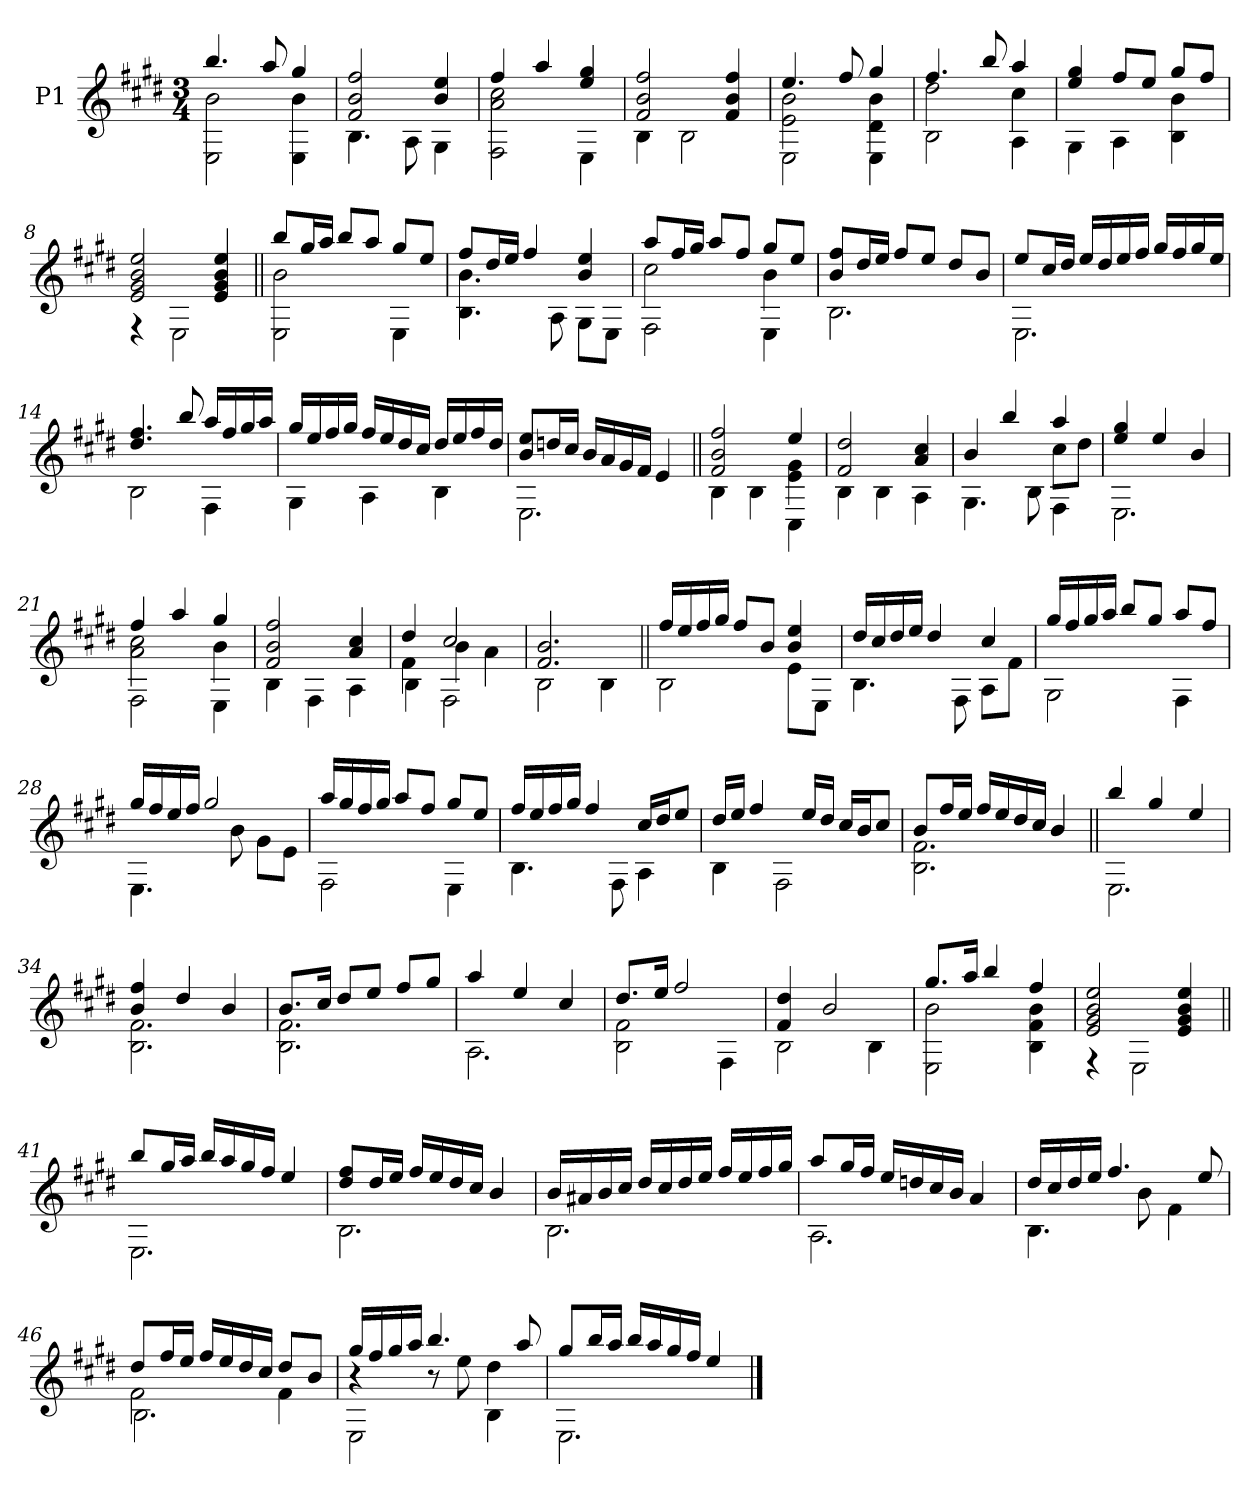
**kern
*part1
*staff1
*I"P1
!!LO:PB:g=z
*clefG2
*ITrd7c12
*k[f#c#g#d#]
*E:
*M3/4
=1
*^
4.bi/	2EEi\ 2Bi
8ai/	.
4g#i/	4EEi\ 4Bi
=2	=2
2F#i/ 2Bi 2f#i	4.BBi\
.	8AAi\
4Bi/ 4ei	4GG#i\
=3	=3
4f#i/	2FF#i\ 2Ai 2c#i
4ai/	.
4ei/ 4g#i	4EEi\
=4	=4
2F#i/ 2Bi 2f#i	4BBi\
.	2BBi\
4F#i/ 4Bi 4f#i	.
=5	=5
*	*^
4.ei/	2Ei\ 2Bi	2EEi\
8f#i/	.	.
4g#i/	4D#i\ 4Bi	4EEi\
=6	=6	=6
4.f#i/	2d#i\	2BBi\
8bi/	.	.
4ai/	4c#i\	4AAi\
*	*v	*v
=7	=7
4ei/ 4g#i	4GG#i\
8f#i/L	4AAi\
8ei/J	.
8g#i/L	4BBi\ 4Bi
8f#i/J	.
=8	=8
2Ei/ 2G#i 2Bi 2ei	4r
.	2EEi\
4Ei/ 4G#i 4Bi 4ei	.
!!LO:LB:g=z	!!
=9||	=9||
8bi/L	2EEi\ 2Bi
16g#i/L	.
16ai/JJ	.
8bi/L	.
8ai/J	.
8g#i/L	4EEi\
8ei/J	.
=10	=10
8f#i/L	4.BBi\ 4.Bi
16d#i/L	.
16ei/JJ	.
4f#i/	.
.	8AAi\
4Bi/ 4ei	8GG#i\L
.	8EEi\J
=11	=11
*	*^
8ai/L	2c#i\	2FF#i\
16f#i/L	.	.
16g#i/JJ	.	.
8ai/L	.	.
8f#i/J	.	.
8g#i/L	4Bi\	4EEi\
8ei/J	.	.
*	*v	*v
=12	=12
8Bi/ 8f#iL	2.BBi\
16d#i/L	.
16ei/JJ	.
8f#i/L	.
8ei/J	.
8d#i/L	.
8Bi/J	.
=13	=13
*	*^
8ei/L	8.ryy	2.EEi\
16c#i/L	.	.
16d#i/JJ	16ryy@	.
16ei/LL	16ryy@	.
16d#i/	16ryy@	.
16ei/	16ryy@	.
16f#i/JJ	16ryy@	.
16g#i/LL	16ryy@	.
16f#i/	16ryy@	.
16g#i/	16ryy@	.
16ei/JJ	16ryy	.
=14	=14	=14
4.d#i/ 4.f#i	2BBi\	2ryy
8bi/	.	.
16ai/LL	4ryy	4FF#i\
16f#i/	.	.
16g#i/	.	.
16ai/JJ	.	.
*	*v	*v
!!LO:LB:g=z
=15	=15
16g#i/LL	4GG#i\
16ei/	.
16f#i/	.
16g#i/JJ	.
16f#i/LL	4AAi\
16ei/	.
16d#i/	.
16c#i/JJ	.
16d#i/LL	4BBi\
16ei/	.
16f#i/	.
16d#i/JJ	.
=16	=16
8Bi/ 8eiL	2.EEi\
16dni/L	.
16c#i/JJ	.
16Bi/LL	.
16Ai/	.
16G#i/	.
16F#i/JJ	.
4Ei/	.
=17||	=17||
*	*^
2F#i/ 2Bi 2f#i	2ryy	4BBi\
.	.	4BBi\
4ei/	4Ei\ 4G#i	4CC#i\
*	*v	*v
=18	=18
2F#i/ 2d#i	4BBi\
.	4BBi\
4Ai/ 4c#i	4AAi\
=19	=19
*	*^
4Bi/	4.GG#i\	2ryy
4bi/	.	.
.	8BBi\	.
4ai/	8c#i\L	4FF#i\
.	8d#i\J	.
*	*v	*v
=20	=20
4ei/ 4g#i	2.EEi\
4ei/	.
4Bi/	.
=21	=21
*	*^
4f#i/	2Ai\ 2c#i	2FF#i\
4ai/	.	.
4g#i/	4Bi\	4EEi\
*	*v	*v
!!LO:LB:g=z
=22	=22
2F#i/ 2Bi 2f#i	4BBi\
.	4FF#i\
4Ai/ 4c#i	4AAi\
=23	=23
*	*^
4d#i/	4F#i\	4BBi\
2c#i/	4Bi\	2FF#i\
.	4Ai\	.
*	*v	*v
=24	=24
2.F#i/ 2.Bi	2BBi\
.	4BBi\
=25||	=25||
16f#i/LL	2BBi\
16ei/	.
16f#i/	.
16g#i/JJ	.
8f#i/L	.
8Bi/J	.
4Bi/ 4ei	8Ei\L
.	8EEi\J
=26	=26
16d#i/LL	4.BBi\
16c#i/	.
16d#i/	.
16ei/JJ	.
4d#i/	.
.	8FF#i\
4c#i/	8AAi\L
.	8F#i\J
=27	=27
16g#i/LL	2GG#i\
16f#i/	.
16g#i/	.
16ai/JJ	.
8bi/L	.
8g#i/J	.
8ai/L	4FF#i\
8f#i/J	.
=28	=28
16g#i/LL	4.EEi\
16f#i/	.
16ei/	.
16f#i/JJ	.
2g#i/	.
.	8Bi\
.	8G#i\L
.	8Ei\J
!!LO:LB:g=z	!!
=29	=29
16ai/LL	2FF#i\
16g#i/	.
16f#i/	.
16g#i/JJ	.
8ai/L	.
8f#i/J	.
8g#i/L	4EEi\
8ei/J	.
=30	=30
16f#i/LL	4.BBi\
16ei/	.
16f#i/	.
16g#i/JJ	.
4f#i/	.
.	8FF#i\
16c#i/LL	4AAi\
16d#i/J	.
8ei/J	.
=31	=31
16d#i/LL	4BBi\
16ei/JJ	.
4f#i/	.
.	2FF#i\
16ei/LL	.
16d#i/JJ	.
16c#i/LL	.
16Bi/J	.
8c#i/J	.
=32	=32
8Bi/L	2.BBi\ 2.F#i
16f#i/L	.
16ei/JJ	.
16f#i/LL	.
16ei/	.
16d#i/	.
16c#i/JJ	.
4Bi/	.
=33||	=33||
4bi/	2.EEi\
4g#i/	.
4ei/	.
=34	=34
4Bi/ 4f#i	2.BBi\ 2.F#i
4d#i/	.
4Bi/	.
!!LO:LB:g=z	!!
=35	=35
8.Bi/L	2.BBi\ 2.F#i
16c#i/Jk	.
8d#i/L	.
8ei/J	.
8f#i/L	.
8g#i/J	.
=36	=36
4ai/	2.AAi\
4ei/	.
4c#i/	.
=37	=37
8.d#i/L	2BBi\ 2F#i
16ei/Jk	.
2f#i/	.
.	4FF#i\
=38	=38
4F#i/ 4d#i	2BBi\
2Bi/	.
.	4BBi\
=39	=39
8.g#i/L	2EEi\ 2Bi
16ai/Jk	.
4bi/	.
4f#i/	4BBi\ 4F#i 4Bi
=40	=40
2Ei/ 2G#i 2Bi 2ei	4r
.	2EEi\
4Ei/ 4G#i 4Bi 4ei	.
=41||	=41||
8bi/L	2.EEi\
16g#i/L	.
16ai/JJ	.
16bi/LL	.
16ai/	.
16g#i/	.
16f#i/JJ	.
4ei/	.
!!LO:LB:g=z	!!
=42	=42
8d#i/ 8f#iL	2.BBi\
16d#i/L	.
16ei/JJ	.
16f#i/LL	.
16ei/	.
16d#i/	.
16c#i/JJ	.
4Bi/	.
=43	=43
16Bi/LL	2.BBi\
16A#Xi/	.
16Bi/	.
16c#i/JJ	.
16d#i/LL	.
16c#i/	.
16d#i/	.
16ei/JJ	.
16f#i/LL	.
16ei/	.
16f#i/	.
16g#i/JJ	.
=44	=44
8ai/L	2.AAi\
16g#i/L	.
16f#i/JJ	.
16ei/LL	.
16dni/	.
16c#i/	.
16Bi/JJ	.
4Ai/	.
!!LO:LB:g=z	!!
=45	=45
16d#i/LL	4.BBi\
16c#i/	.
16d#i/	.
16ei/JJ	.
4.f#i/	.
.	8Bi\
.	4F#i\
8ei/	.
=46	=46
*	*^
8d#i/L	2F#i\	2.BBi\
16f#i/L	.	.
16ei/JJ	.	.
16f#i/LL	.	.
16ei/	.	.
16d#i/	.	.
16c#i/JJ	.	.
8d#i/L	4F#i\	.
8Bi/J	.	.
=47	=47	=47
16g#i/LL	4r	2EEi\
16f#i/	.	.
16g#i/	.	.
16ai/JJ	.	.
4.bi/	8r	.
.	8ei\	.
.	4d#i\	4BBi\
8ai/	.	.
*	*v	*v
=48	=48
8g#i/L	2.EEi\
16bi/L	.
16ai/JJ	.
16bi/LL	.
16ai/	.
16g#i/	.
16f#i/JJ	.
4ei/	.
*v	*v
==
*-
